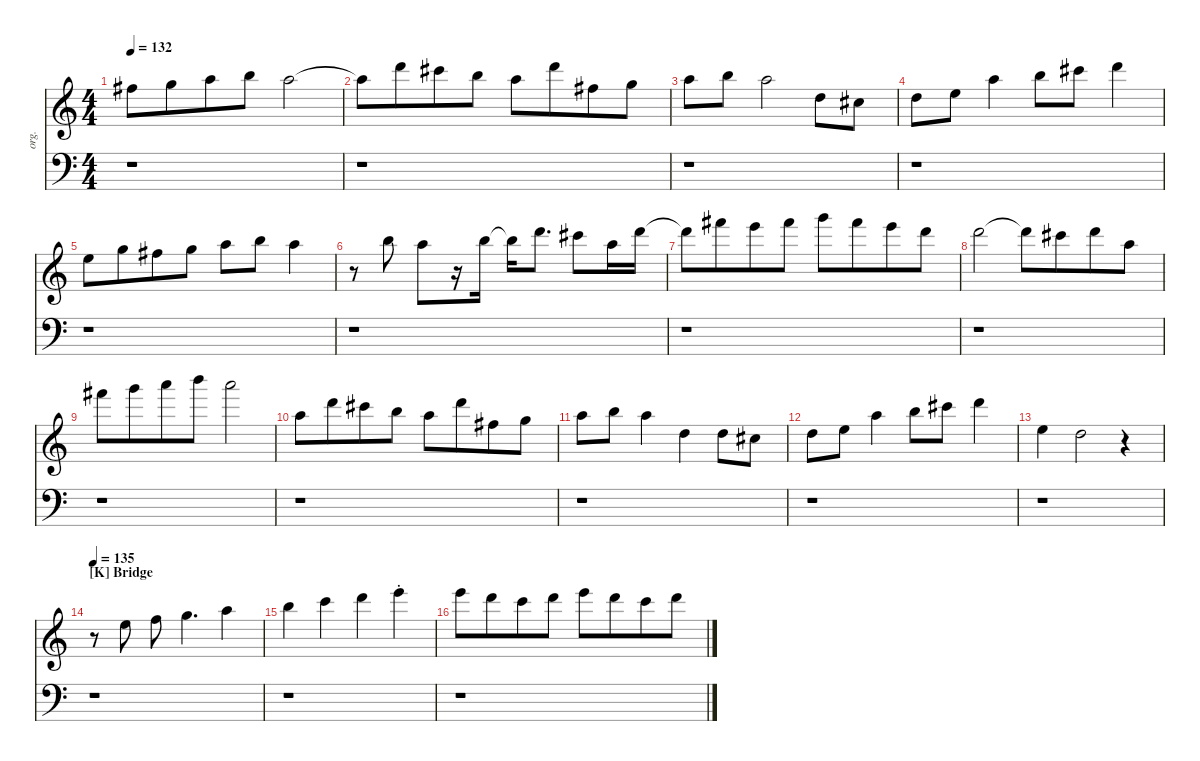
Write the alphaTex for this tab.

\defaultSystemsLayout 4
\hideDynamics
\bracketExtendMode nobrackets
\track ("Organ" "org.") {solo instrument churchorgan}
\staff {score}
\tuning (E4 B3 G3 D3 A2 E2)
\ts (4 4)
\tempo 132
\clef g2
\ks c
14.1{acc #}.8{dy mf} 15.1.8{beam merge} 17.1.8 19.1.8 17.1.2 |
17.1{t}.8 22.1.8{beam merge} 21.1{acc #}.8 19.1.8 17.1.8 22.1.8{beam merge} 14.1{acc #}.8 15.1.8 |
17.1.8 19.1.8 17.1.2 10.1.8 9.1{acc #}.8 |
10.1.8 12.1.8 17.1.4 19.1.8 21.1{acc #}.8 22.1.4 |
12.1.8 15.1.8{beam merge} 14.1{acc #}.8 15.1.8 17.1.8 19.1.8 17.1.4 |
r.8 19.1.8 17.1.8 r.16 19.1.16 19.1{t}.16 22.1.8{d} 21.1{acc #}.8 17.1.16 22.1.16 |
22.1{t}.8 26.1{acc #}.8{beam merge} 24.1.8 26.1{acc #}.8 27.1.8 26.1{acc #}.8{beam merge} 24.1.8 22.1.8 |
22.1.2 22.1{t}.8 21.1{acc #}.8{beam merge} 22.1.8 17.1.8 |
26.1{acc #}.8 27.1.8{beam merge} 29.1.8 31.1.8 29.1.2 |
17.1.8 22.1.8{beam merge} 21.1{acc #}.8 19.1.8 17.1.8 22.1.8{beam merge} 14.1{acc #}.8 15.1.8 |
17.1.8 19.1.8 17.1.4 10.1.4 10.1.8 9.1{acc #}.8 |
10.1.8 12.1.8 17.1.4 19.1.8 21.1{acc #}.8 22.1.4 |
12.1.4 10.1.2 r.4 |
\section ("K" "Bridge")
\tempo 135
r.8 12.1.8 13.1.8 15.1.4{d} 17.1.4 |
19.1.4 20.1.4 22.1.4 24.1{st}.4 |
24.1.8 22.1.8{beam merge} 20.1.8 22.1.8 24.1.8 22.1.8{beam merge} 20.1.8 22.1.8
\staff {score}
\tuning (G2 D2 A1 E1 B0)
\clef f4
\ottava regular
\simile none
\ks c
r.1{dy mf} |
r.1 |
r.1 |
r.1 |
r.1 |
r.1 |
r.1 |
r.1 |
r.1 |
r.1 |
r.1 |
r.1 |
r.1 |
r.1 |
r.1 |
r.1
